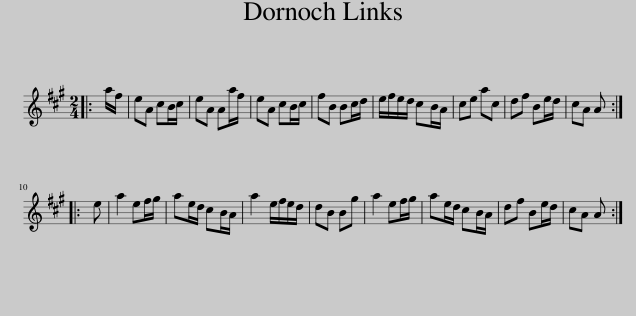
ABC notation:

X:1
L:1/8
M:2/4
I:linebreak $
K:A
V:1 treble
V:1
|: a/f/ | eA cB/c/ | eA Aa/f/ | eA cB/c/ | fB Bc/d/ | %5
 e/f/e/d/ cB/A/ | ce ac | df Be/d/ | cA A ::$ e | %10
 a2 ef/g/ | ae/d/ cB/A/ | a2 e/f/e/d/ | dB Bg | a2 ef/g/ | %15
 ae/d/ cB/A/ | df Be/d/ | cA A :| %18
